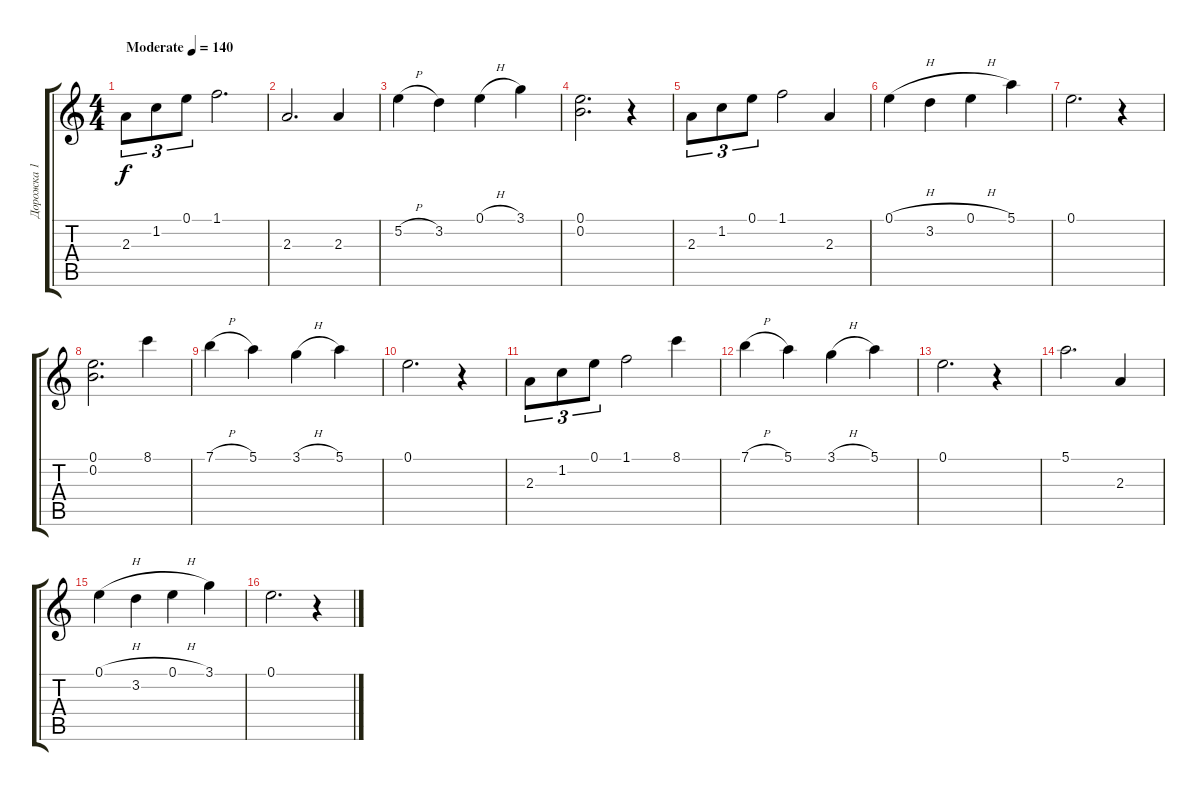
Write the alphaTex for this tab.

\track ("Дорожка 1" "Дорожка 1") {instrument acousticguitarsteel}
\staff {score tabs}
\tuning (E4 B3 G3 D3 A2 E2) {hide}
\ts (4 4)
\tempo (140 "Moderate")
\clef g2
\ks c
2.3.8{tu (3 2) dy f instrument acousticguitarsteel} 1.2.8{tu (3 2)} 0.1.8{tu (3 2)} 1.1.2{d} |
2.3.2{d} 2.3.4 |
5.2{h}.4 3.2.4 0.1{h}.4 3.1.4 |
(0.1 0.2).2{d} r.4 |
2.3.8{tu (3 2)} 1.2.8{tu (3 2)} 0.1.8{tu (3 2)} 1.1.2 2.3.4 |
0.1{h}.4 3.2.4 0.1{h}.4 5.1.4 |
0.1.2{d} r.4 |
(0.1 0.2).2{d} 8.1.4 |
7.1{h}.4 5.1.4 3.1{h}.4 5.1.4 |
0.1.2{d} r.4 |
2.3.8{tu (3 2)} 1.2.8{tu (3 2)} 0.1.8{tu (3 2)} 1.1.2 8.1.4 |
7.1{h}.4 5.1.4 3.1{h}.4 5.1.4 |
0.1.2{d} r.4 |
5.1.2{d} 2.3.4 |
0.1{h}.4 3.2.4 0.1{h}.4 3.1.4 |
0.1.2{d} r.4
